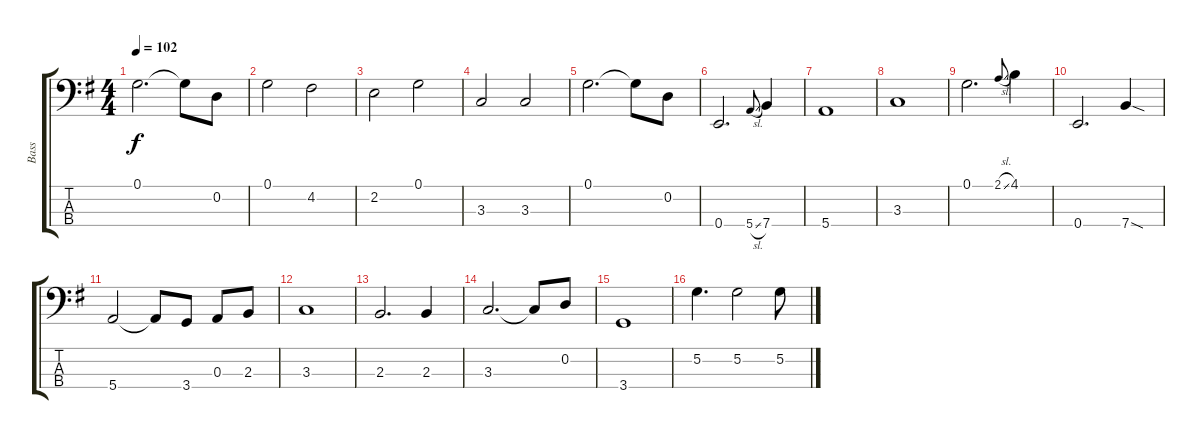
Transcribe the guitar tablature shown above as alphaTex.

\track ("Bass" "Bass") {instrument electricbassfinger}
\staff {score tabs}
\tuning (G2 D2 A1 E1) {hide}
\ts (4 4)
\tempo 102
\clef f4
\ks g
0.1.2{d dy f} 0.1{t}.8 0.2.8 |
0.1.2 4.2.2 |
2.2.2 0.1.2 |
3.3.2 3.3.2 |
0.1.2{d} 0.1{t}.8 0.2.8 |
0.4.2{d} 5.4{sl}.8{gr onbeat} 7.4.4 |
5.4.1 |
3.3.1 |
0.1.2{d} 2.1{sl}.8{gr onbeat} 4.1.4 |
0.4.2{d} 7.4{sod}.4 |
5.4.2 5.4{t}.8 3.4.8 0.3.8 2.3.8 |
3.3.1 |
2.3.2{d} 2.3.4 |
3.3.2{d} 3.3{t}.8 0.2.8 |
3.4.1 |
5.2.4{d} 5.2.2 5.2.8
